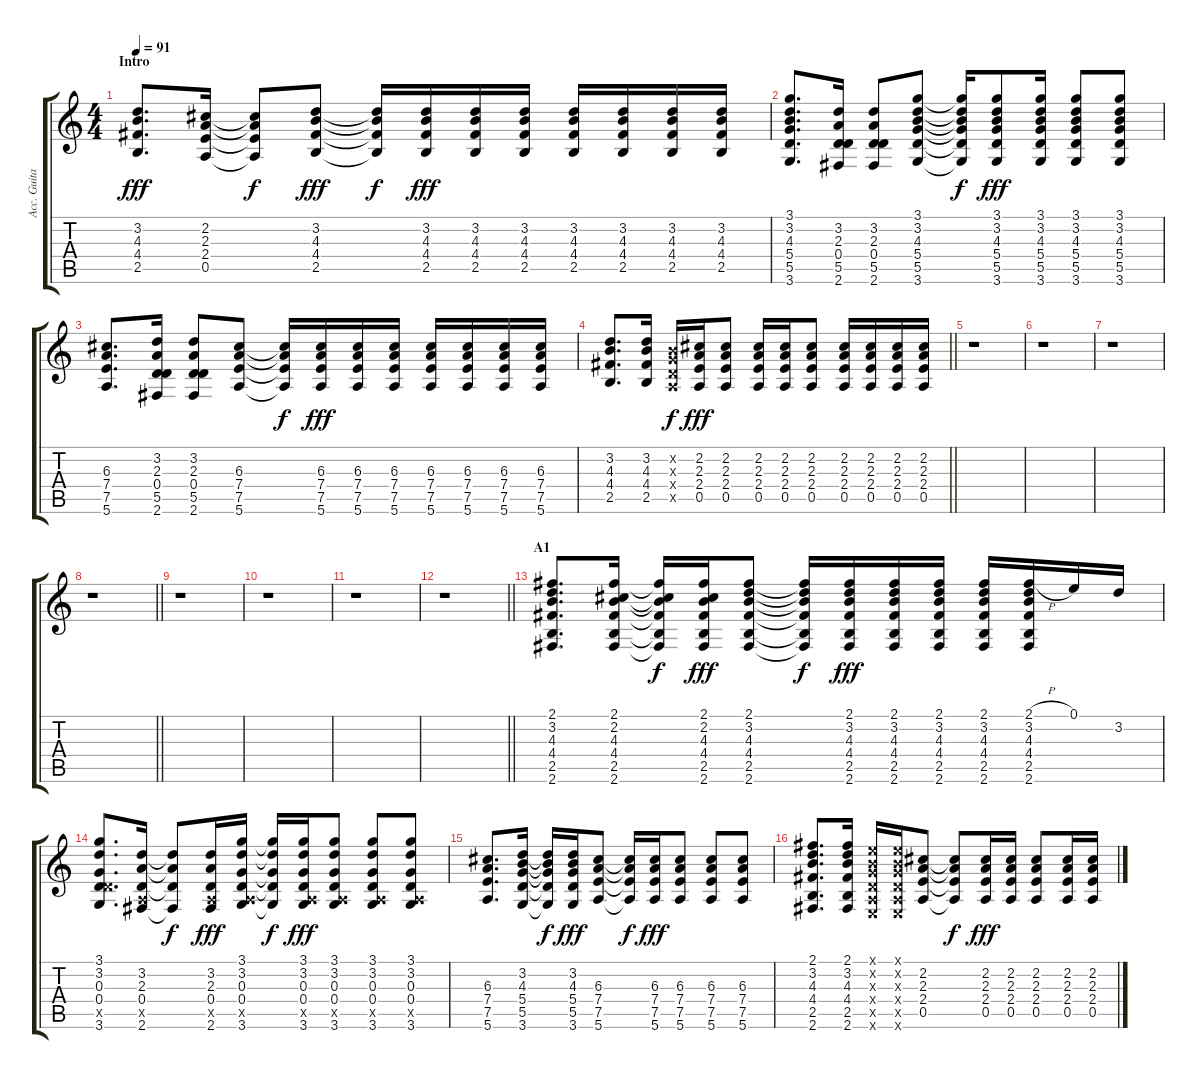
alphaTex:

\track ("Acc. Guitar" "Acc. Guita") {instrument acousticguitarsteel}
\staff {score tabs}
\tuning (E4 B3 G3 D3 A2 E2) {hide}
\ts (4 4)
\section ("" "Intro")
\tempo 91
\clef g2
\ks c
(3.2 4.3 4.4 2.5).8{d dy fff instrument acousticguitarsteel} (2.2 2.3 2.4 0.5).16 (2.2{t} 2.3{t} 2.4{t} 0.5{t}).8{dy f} (3.2 4.3 4.4 2.5).8{dy fff} (3.2{t} 4.3{t} 4.4{t} 2.5{t}).16{dy f} (3.2 4.3 4.4 2.5).16{dy fff} (3.2 4.3 4.4 2.5).16 (3.2 4.3 4.4 2.5).16 (3.2 4.3 4.4 2.5).16 (3.2 4.3 4.4 2.5).16 (3.2 4.3 4.4 2.5).16 (3.2 4.3 4.4 2.5).16 |
(3.1 3.2 4.3 5.4 5.5 3.6).8{d} (3.2 2.3 0.4 5.5 2.6).16 (3.2 2.3 0.4 5.5 2.6).8 (3.1 3.2 4.3 5.4 5.5 3.6).8 (3.1{t} 3.2{t} 4.3{t} 5.4{t} 5.5{t} 3.6{t}).16{dy f} (3.1 3.2 4.3 5.4 5.5 3.6).8{dy fff} (3.1 3.2 4.3 5.4 5.5 3.6).16 (3.1 3.2 4.3 5.4 5.5 3.6).8 (3.1 3.2 4.3 5.4 5.5 3.6).8 |
(6.3 7.4 7.5 5.6).8{d} (3.2 2.3 0.4 5.5 2.6).16 (3.2 2.3 0.4 5.5 2.6).8 (6.3 7.4 7.5 5.6).8 (6.3{t} 7.4{t} 7.5{t} 5.6{t}).16{dy f} (6.3 7.4 7.5 5.6).16{dy fff} (6.3 7.4 7.5 5.6).16 (6.3 7.4 7.5 5.6).16 (6.3 7.4 7.5 5.6).16 (6.3 7.4 7.5 5.6).16 (6.3 7.4 7.5 5.6).16 (6.3 7.4 7.5 5.6).16 |
\barLineRight lightlight
(3.2 4.3 4.4 2.5).8{d} (3.2 4.3 4.4 2.5).16 (0.2{x} 0.3{x} 0.4{x} 0.5{x}).16{dy f} (2.2 2.3 2.4 0.5).16{dy fff} (2.2 2.3 2.4 0.5).8 (2.2 2.3 2.4 0.5).16 (2.2 2.3 2.4 0.5).16 (2.2 2.3 2.4 0.5).8 (2.2 2.3 2.4 0.5).16 (2.2 2.3 2.4 0.5).16 (2.2 2.3 2.4 0.5).16 (2.2 2.3 2.4 0.5).16 |
r.1 |
r.1 |
r.1 |
\barLineRight lightlight
r.1 |
r.1 |
r.1 |
r.1 |
\barLineRight lightlight
r.1 |
\section ("" "A1")
(2.1 3.2 4.3 4.4 2.5 2.6).8{d} (2.1 2.2 4.3 4.4 2.5 2.6).16 (2.1{t} 2.2{t} 4.3{t} 4.4{t} 2.5{t} 2.6{t}).16{dy f} (2.1 2.2 4.3 4.4 2.5 2.6).16{dy fff} (2.1 3.2 4.3 4.4 2.5 2.6).8 (2.1{t} 3.2{t} 4.3{t} 4.4{t} 2.5{t} 2.6{t}).16{dy f} (2.1 3.2 4.3 4.4 2.5 2.6).16{dy fff} (2.1 3.2 4.3 4.4 2.5 2.6).16 (2.1 3.2 4.3 4.4 2.5 2.6).16 (2.1 3.2 4.3 4.4 2.5 2.6).16 (2.1{h} 3.2 4.3 4.4 2.5 2.6).16 0.1.16 3.2.16 |
(3.1 3.2 0.3 0.4 5.5{x} 3.6).8{d} (3.2 2.3 0.4 0.5{x} 2.6).16 (3.2{t} 2.3{t} 0.4{t} 2.6{t}).8{dy f} (3.2 2.3 0.4 0.5{x} 2.6).16{dy fff} (3.1 3.2 0.3 0.4 0.5{x} 3.6).16 (3.1{t} 3.2{t} 0.3{t} 0.4{t} 3.6{t}).16{dy f} (3.1 3.2 0.3 0.4 0.5{x} 3.6).16{dy fff} (3.1 3.2 0.3 0.4 0.5{x} 3.6).8 (3.1 3.2 0.3 0.4 0.5{x} 3.6).8 (3.1 3.2 0.3 0.4 0.5{x} 3.6).8 |
(6.3 7.4 7.5 5.6).8{d} (3.2 4.3 5.4 5.5 3.6).16 (3.2{t} 4.3{t} 5.4{t} 5.5{t} 3.6{t}).16{dy f} (3.2 4.3 5.4 5.5 3.6).16{dy fff} (6.3 7.4 7.5 5.6).8 (6.3{t} 7.4{t} 7.5{t} 5.6{t}).16{dy f} (6.3 7.4 7.5 5.6).16{dy fff} (6.3 7.4 7.5 5.6).8 (6.3 7.4 7.5 5.6).8 (6.3 7.4 7.5 5.6).8 |
(2.1 3.2 4.3 4.4 2.5 2.6).8{d} (2.1 3.2 4.3 4.4 2.5 2.6).16 (0.1{x} 0.2{x} 0.3{x} 0.4{x} 0.5{x} 0.6{x}).16 (0.1{x} 0.2{x} 0.3{x} 0.4{x} 0.5{x} 0.6{x}).16 (2.2 2.3 2.4 0.5).8 (2.2{t} 2.3{t} 2.4{t} 0.5{t}).8{dy f} (2.2 2.3 2.4 0.5).16{dy fff} (2.2 2.3 2.4 0.5).16 (2.2 2.3 2.4 0.5).8 (2.2 2.3 2.4 0.5).16 (2.2 2.3 2.4 0.5).16
